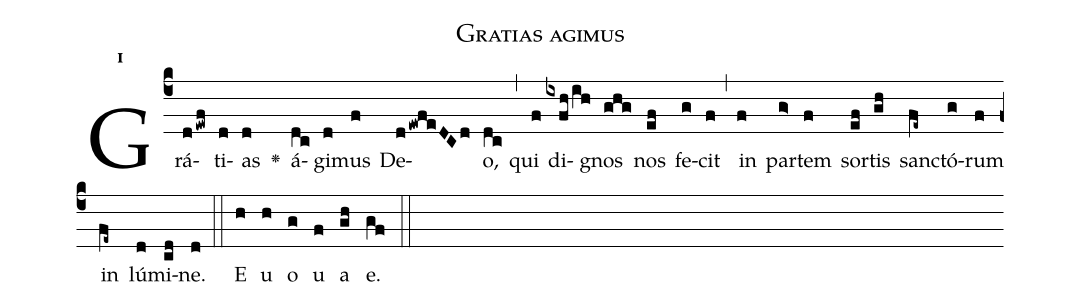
name:Gratias agimus;
office-part:Antiphona;
mode:1;
%%
initial-style: 1;
name: Gratias agimus;
book: Antiphonae & Responsoria/Tomus III, p. 19;
occasion: Psalterium Hebdomada I Feria IV;
office-part: Vesperae Ant 3;
user-notes: ;
commentary: ;
annotation: 1f;
centering-scheme: english;
fontsize: 12;
font: OFLSortsMillGoudy;
height: 11;
width: 4.5;
%%
(c4)Grá(dewf)ti(d)as(d) <v>\greheightstar</v>() á(dc)gi(d)mus(f) De(dewfeDCd)o,(dc) (,) qui(f) di(ixfh/ih)gnos(ghg) nos(ef) fe(g)cit(f) (,) in(f) par(g>)tem(f) sor(ef)tis(gh) san(fe~)ctó(g)rum(f) in(fe~) lú(d)mi(cd)ne.(d) (::)
E(h) u(h) o(g) u(f) a(gh) e.(gf) (::)
